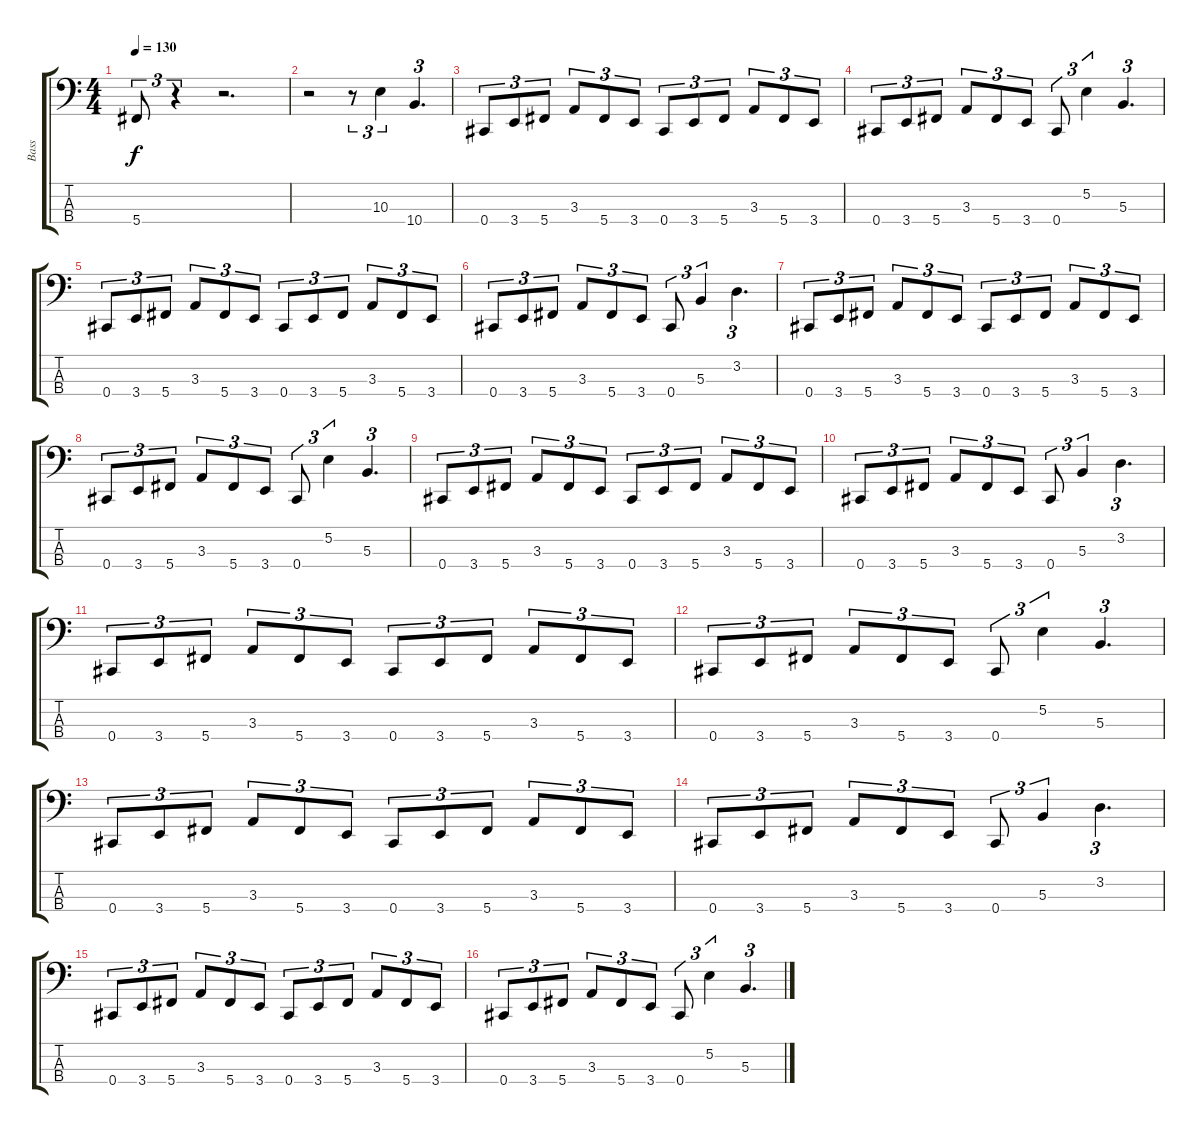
\track ("Bass" "Bass") {instrument electricbassfinger}
\staff {score tabs}
\tuning (E2 B1 Gb1 Db1) {hide}
\ts (4 4)
\tempo 130
\clef f4
\ks c
5.4.8{tu (3 2) dy f} r.4{tu (3 2)} r.2{d} |
r.2 r.8{tu (3 2)} 10.3.4{tu (3 2)} 10.4.4{d tu (3 2)} |
0.4.8{tu (3 2)} 3.4.8{tu (3 2)} 5.4.8{tu (3 2)} 3.3.8{tu (3 2)} 5.4.8{tu (3 2)} 3.4.8{tu (3 2)} 0.4.8{tu (3 2)} 3.4.8{tu (3 2)} 5.4.8{tu (3 2)} 3.3.8{tu (3 2)} 5.4.8{tu (3 2)} 3.4.8{tu (3 2)} |
0.4.8{tu (3 2)} 3.4.8{tu (3 2)} 5.4.8{tu (3 2)} 3.3.8{tu (3 2)} 5.4.8{tu (3 2)} 3.4.8{tu (3 2)} 0.4.8{tu (3 2)} 5.2.4{tu (3 2)} 5.3.4{d tu (3 2)} |
0.4.8{tu (3 2)} 3.4.8{tu (3 2)} 5.4.8{tu (3 2)} 3.3.8{tu (3 2)} 5.4.8{tu (3 2)} 3.4.8{tu (3 2)} 0.4.8{tu (3 2)} 3.4.8{tu (3 2)} 5.4.8{tu (3 2)} 3.3.8{tu (3 2)} 5.4.8{tu (3 2)} 3.4.8{tu (3 2)} |
0.4.8{tu (3 2)} 3.4.8{tu (3 2)} 5.4.8{tu (3 2)} 3.3.8{tu (3 2)} 5.4.8{tu (3 2)} 3.4.8{tu (3 2)} 0.4.8{tu (3 2)} 5.3.4{tu (3 2)} 3.2.4{d tu (3 2)} |
0.4.8{tu (3 2)} 3.4.8{tu (3 2)} 5.4.8{tu (3 2)} 3.3.8{tu (3 2)} 5.4.8{tu (3 2)} 3.4.8{tu (3 2)} 0.4.8{tu (3 2)} 3.4.8{tu (3 2)} 5.4.8{tu (3 2)} 3.3.8{tu (3 2)} 5.4.8{tu (3 2)} 3.4.8{tu (3 2)} |
0.4.8{tu (3 2)} 3.4.8{tu (3 2)} 5.4.8{tu (3 2)} 3.3.8{tu (3 2)} 5.4.8{tu (3 2)} 3.4.8{tu (3 2)} 0.4.8{tu (3 2)} 5.2.4{tu (3 2)} 5.3.4{d tu (3 2)} |
0.4.8{tu (3 2)} 3.4.8{tu (3 2)} 5.4.8{tu (3 2)} 3.3.8{tu (3 2)} 5.4.8{tu (3 2)} 3.4.8{tu (3 2)} 0.4.8{tu (3 2)} 3.4.8{tu (3 2)} 5.4.8{tu (3 2)} 3.3.8{tu (3 2)} 5.4.8{tu (3 2)} 3.4.8{tu (3 2)} |
0.4.8{tu (3 2)} 3.4.8{tu (3 2)} 5.4.8{tu (3 2)} 3.3.8{tu (3 2)} 5.4.8{tu (3 2)} 3.4.8{tu (3 2)} 0.4.8{tu (3 2)} 5.3.4{tu (3 2)} 3.2.4{d tu (3 2)} |
0.4.8{tu (3 2)} 3.4.8{tu (3 2)} 5.4.8{tu (3 2)} 3.3.8{tu (3 2)} 5.4.8{tu (3 2)} 3.4.8{tu (3 2)} 0.4.8{tu (3 2)} 3.4.8{tu (3 2)} 5.4.8{tu (3 2)} 3.3.8{tu (3 2)} 5.4.8{tu (3 2)} 3.4.8{tu (3 2)} |
0.4.8{tu (3 2)} 3.4.8{tu (3 2)} 5.4.8{tu (3 2)} 3.3.8{tu (3 2)} 5.4.8{tu (3 2)} 3.4.8{tu (3 2)} 0.4.8{tu (3 2)} 5.2.4{tu (3 2)} 5.3.4{d tu (3 2)} |
0.4.8{tu (3 2)} 3.4.8{tu (3 2)} 5.4.8{tu (3 2)} 3.3.8{tu (3 2)} 5.4.8{tu (3 2)} 3.4.8{tu (3 2)} 0.4.8{tu (3 2)} 3.4.8{tu (3 2)} 5.4.8{tu (3 2)} 3.3.8{tu (3 2)} 5.4.8{tu (3 2)} 3.4.8{tu (3 2)} |
0.4.8{tu (3 2)} 3.4.8{tu (3 2)} 5.4.8{tu (3 2)} 3.3.8{tu (3 2)} 5.4.8{tu (3 2)} 3.4.8{tu (3 2)} 0.4.8{tu (3 2)} 5.3.4{tu (3 2)} 3.2.4{d tu (3 2)} |
0.4.8{tu (3 2)} 3.4.8{tu (3 2)} 5.4.8{tu (3 2)} 3.3.8{tu (3 2)} 5.4.8{tu (3 2)} 3.4.8{tu (3 2)} 0.4.8{tu (3 2)} 3.4.8{tu (3 2)} 5.4.8{tu (3 2)} 3.3.8{tu (3 2)} 5.4.8{tu (3 2)} 3.4.8{tu (3 2)} |
0.4.8{tu (3 2)} 3.4.8{tu (3 2)} 5.4.8{tu (3 2)} 3.3.8{tu (3 2)} 5.4.8{tu (3 2)} 3.4.8{tu (3 2)} 0.4.8{tu (3 2)} 5.2.4{tu (3 2)} 5.3.4{d tu (3 2)}
